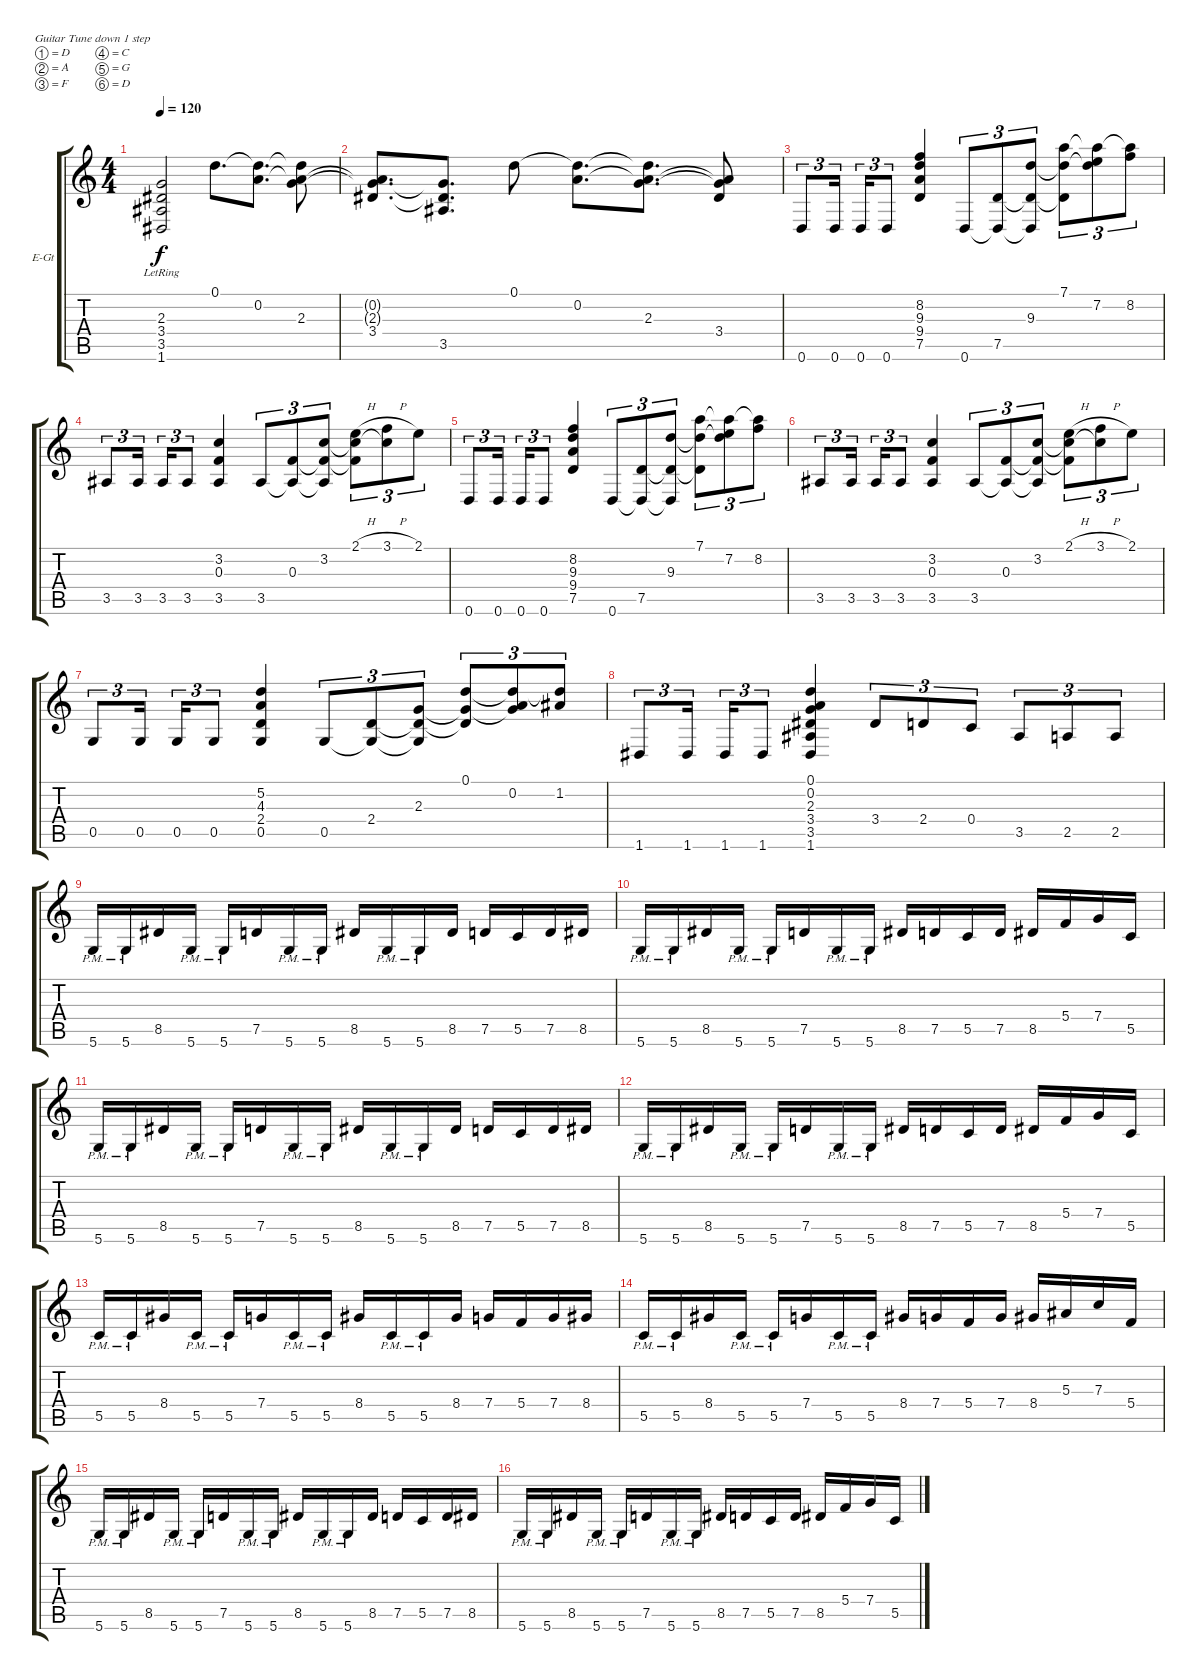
\bracketExtendMode groupsimilarinstruments
\firstSystemTrackNameOrientation horizontal
\otherSystemsTrackNameOrientation horizontal
\track ("Guitar 1" "E-Gt") {instrument distortionguitar}
\staff {score tabs}
\tuning (D4 A3 F3 C3 G2 D2)
\ts (4 4)
\tempo 120
\clef g2
\ks c
(2.3 3.4 3.5{lr} 1.6).2{dy f} 0.1.8{d} (0.1{t} 0.2).8{d} (0.1{t} 0.2{t} 2.3).8 |
(0.2{t} 2.3{t} 3.4).8{d} (2.3{t} 3.4{t} 3.5).8{d} 0.1.8 (0.1{t} 0.2).8{d} (0.1{t} 0.2{t} 2.3).8{d} (0.2{t} 2.3{t} 3.4).8 |
0.6.8{tu (3 2)} 0.6.16{tu (3 2)} 0.6.16{tu (3 2)} 0.6.8{tu (3 2)} (8.2 9.3 9.4 7.5).4 0.6.8{tu (3 2)} (7.5 0.6{t}).8{tu (3 2)} (9.3 7.5{t} 0.6{t}).8{tu (3 2)} (7.1 9.3{t} 7.5{t}).8{tu (3 2)} (7.1{t} 7.2 9.3{t}).8{tu (3 2)} (7.1{t} 8.2).8{tu (3 2)} |
3.5.8{tu (3 2)} 3.5.16{tu (3 2)} 3.5.16{tu (3 2)} 3.5.8{tu (3 2)} (3.2 0.3 3.5).4 3.5.8{tu (3 2)} (0.3 3.5{t}).8{tu (3 2)} (3.2 0.3{t} 3.5{t}).8{tu (3 2)} (2.1{h} 3.2{t} 0.3{t}).8{tu (3 2)} (3.1{h} 3.2{t}).8{tu (3 2)} 2.1.8{tu (3 2)} |
0.6.8{tu (3 2)} 0.6.16{tu (3 2)} 0.6.16{tu (3 2)} 0.6.8{tu (3 2)} (8.2 9.3 9.4 7.5).4 0.6.8{tu (3 2)} (7.5 0.6{t}).8{tu (3 2)} (9.3 7.5{t} 0.6{t}).8{tu (3 2)} (7.1 9.3{t} 7.5{t}).8{tu (3 2)} (7.1{t} 7.2 9.3{t}).8{tu (3 2)} (7.1{t} 8.2).8{tu (3 2)} |
3.5.8{tu (3 2)} 3.5.16{tu (3 2)} 3.5.16{tu (3 2)} 3.5.8{tu (3 2)} (3.2 0.3 3.5).4 3.5.8{tu (3 2)} (0.3 3.5{t}).8{tu (3 2)} (3.2 0.3{t} 3.5{t}).8{tu (3 2)} (2.1{h} 3.2{t} 0.3{t}).8{tu (3 2)} (3.1{h} 3.2{t}).8{tu (3 2)} 2.1.8{tu (3 2)} |
0.5.8{tu (3 2)} 0.5.16{tu (3 2)} 0.5.16{tu (3 2)} 0.5.8{tu (3 2)} (5.2 4.3 2.4 0.5).4 0.5.8{tu (3 2)} (2.4 0.5{t}).8{tu (3 2)} (2.3 2.4{t} 0.5{t}).8{tu (3 2)} (0.1 2.3{t} 2.4{t}).8{tu (3 2)} (0.1{t} 0.2 2.3{t}).8{tu (3 2)} (0.1{t} 1.2).8{tu (3 2)} |
1.6.8{tu (3 2)} 1.6.16{tu (3 2)} 1.6.16{tu (3 2)} 1.6.8{tu (3 2)} (0.1 0.2 2.3 3.4 3.5 1.6).4 3.4.8{tu (3 2)} 2.4.8{tu (3 2)} 0.4.8{tu (3 2)} 3.5.8{tu (3 2)} 2.5.8{tu (3 2)} 2.5.8{tu (3 2)} |
5.6{pm}.16 5.6{pm}.16 8.5.16 5.6{pm}.16 5.6{pm}.16 7.5.16 5.6{pm}.16 5.6{pm}.16 8.5.16 5.6{pm}.16 5.6{pm}.16 8.5.16 7.5.16 5.5.16 7.5.16 8.5.16 |
5.6{pm}.16 5.6{pm}.16 8.5.16 5.6{pm}.16 5.6{pm}.16 7.5.16 5.6{pm}.16 5.6{pm}.16 8.5.16 7.5.16 5.5.16 7.5.16 8.5.16 5.4.16 7.4.16 5.5.16 |
5.6{pm}.16 5.6{pm}.16 8.5.16 5.6{pm}.16 5.6{pm}.16 7.5.16 5.6{pm}.16 5.6{pm}.16 8.5.16 5.6{pm}.16 5.6{pm}.16 8.5.16 7.5.16 5.5.16 7.5.16 8.5.16 |
5.6{pm}.16 5.6{pm}.16 8.5.16 5.6{pm}.16 5.6{pm}.16 7.5.16 5.6{pm}.16 5.6{pm}.16 8.5.16 7.5.16 5.5.16 7.5.16 8.5.16 5.4.16 7.4.16 5.5.16 |
5.5{pm}.16 5.5{pm}.16 8.4.16 5.5{pm}.16 5.5{pm}.16 7.4.16 5.5{pm}.16 5.5{pm}.16 8.4.16 5.5{pm}.16 5.5{pm}.16 8.4.16 7.4.16 5.4.16 7.4.16 8.4.16 |
5.5{pm}.16 5.5{pm}.16 8.4.16 5.5{pm}.16 5.5{pm}.16 7.4.16 5.5{pm}.16 5.5{pm}.16 8.4.16 7.4.16 5.4.16 7.4.16 8.4.16 5.3.16 7.3.16 5.4.16 |
5.6{pm}.16 5.6{pm}.16 8.5.16 5.6{pm}.16 5.6{pm}.16 7.5.16 5.6{pm}.16 5.6{pm}.16 8.5.16 5.6{pm}.16 5.6{pm}.16 8.5.16 7.5.16 5.5.16 7.5.16 8.5.16 |
5.6{pm}.16 5.6{pm}.16 8.5.16 5.6{pm}.16 5.6{pm}.16 7.5.16 5.6{pm}.16 5.6{pm}.16 8.5.16 7.5.16 5.5.16 7.5.16 8.5.16 5.4.16 7.4.16 5.5.16
